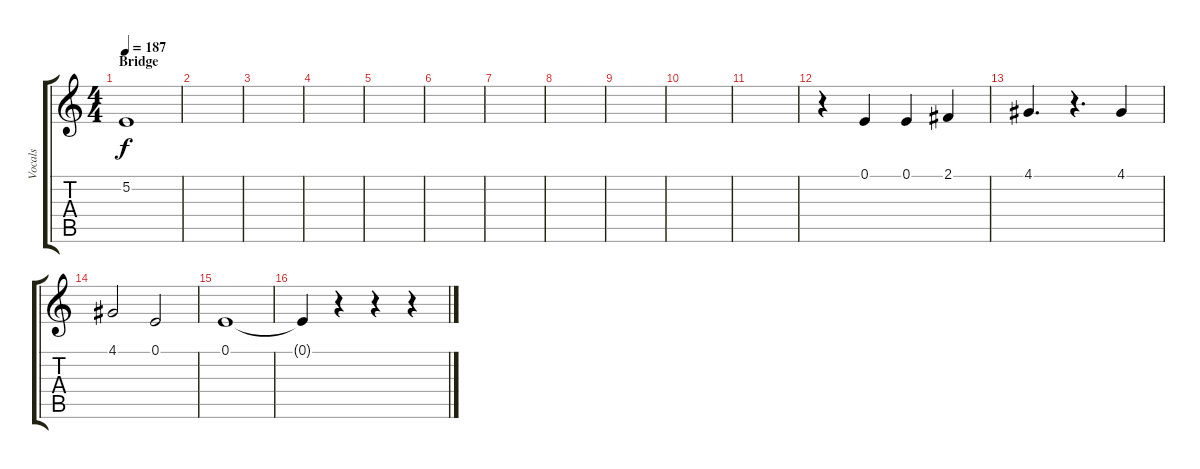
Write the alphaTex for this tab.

\track ("Vocals" "Vocals") {instrument altosax}
\staff {score tabs}
\tuning (E4 B3 G3 D3 A2 E2) {hide}
\ts (4 4)
\section ("" "Bridge")
\tempo 187
\clef g2
\ks c
5.2.1{dy f} |
|
|
|
|
|
|
|
|
|
|
r.4 0.1.4 0.1.4 2.1.4 |
4.1.4{d} r.4{d} 4.1.4 |
4.1.2 0.1.2 |
0.1.1 |
0.1{t}.4 r.4 r.4 r.4
